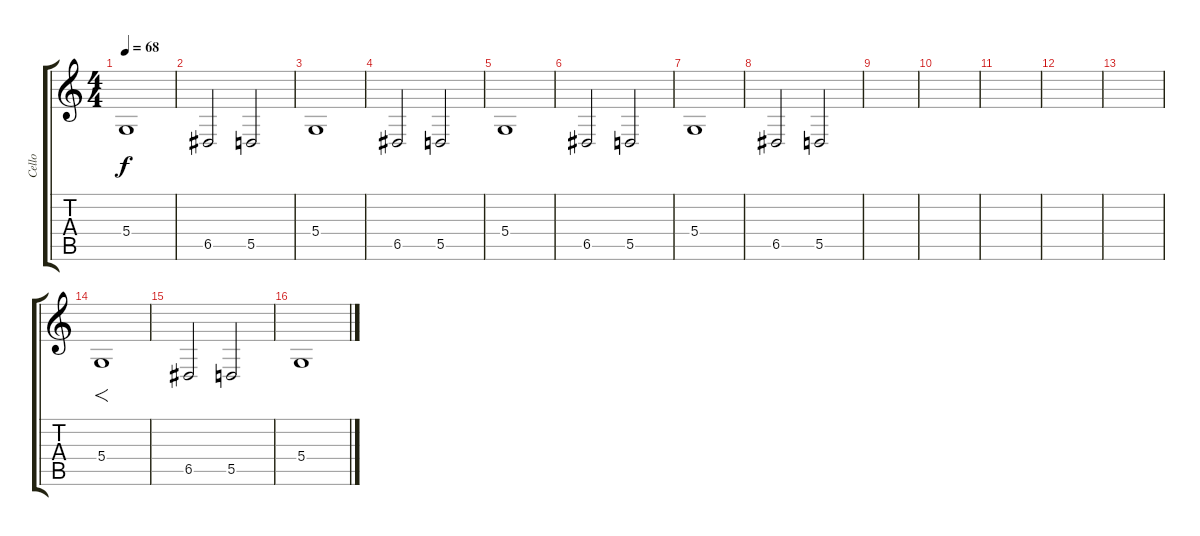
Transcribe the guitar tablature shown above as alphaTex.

\track ("Cello" "Cello") {instrument cello}
\staff {score tabs}
\tuning (E4 B3 G3 D3 A2 E2) {hide}
\ts (4 4)
\tempo 68
\clef g2
\ks c
5.4.1{dy f} |
6.5.2 5.5.2 |
5.4.1 |
6.5.2 5.5.2 |
5.4.1 |
6.5.2 5.5.2 |
5.4.1 |
6.5.2 5.5.2 |
|
|
|
|
|
5.4.1{f} |
6.5.2 5.5.2 |
5.4.1
